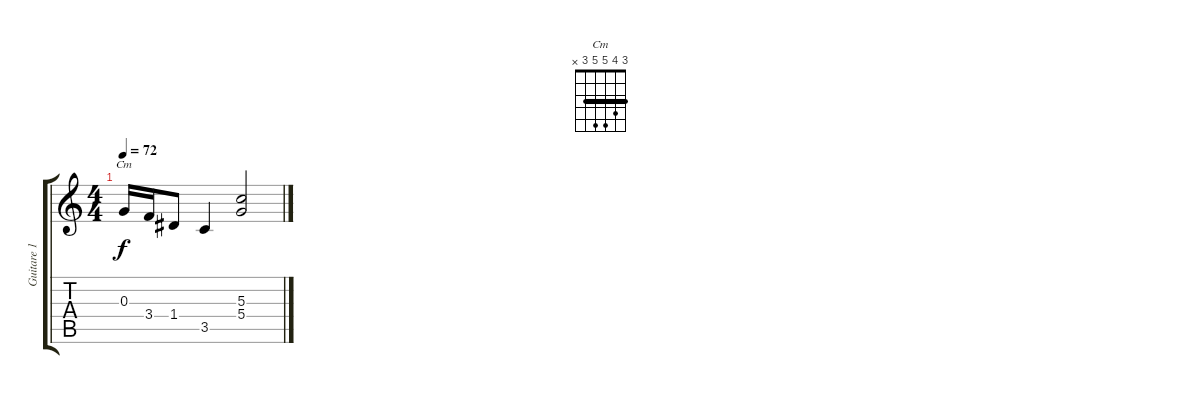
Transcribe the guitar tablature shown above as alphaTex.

\track ("Guitare 1 delay solo 0.833" "Guitare 1 ") {instrument electricguitarclean}
\staff {score tabs}
\tuning (E4 B3 G3 D3 A2 E2) {hide}
\chord ("Cm" 3 4 5 5 3 x) {barre 3}
\ts (4 4)
\tempo 72
\clef g2
\ks c
0.3.16{ch "Cm" dy f} 3.4.16 1.4.8 3.5.4 (5.3 5.4).2
